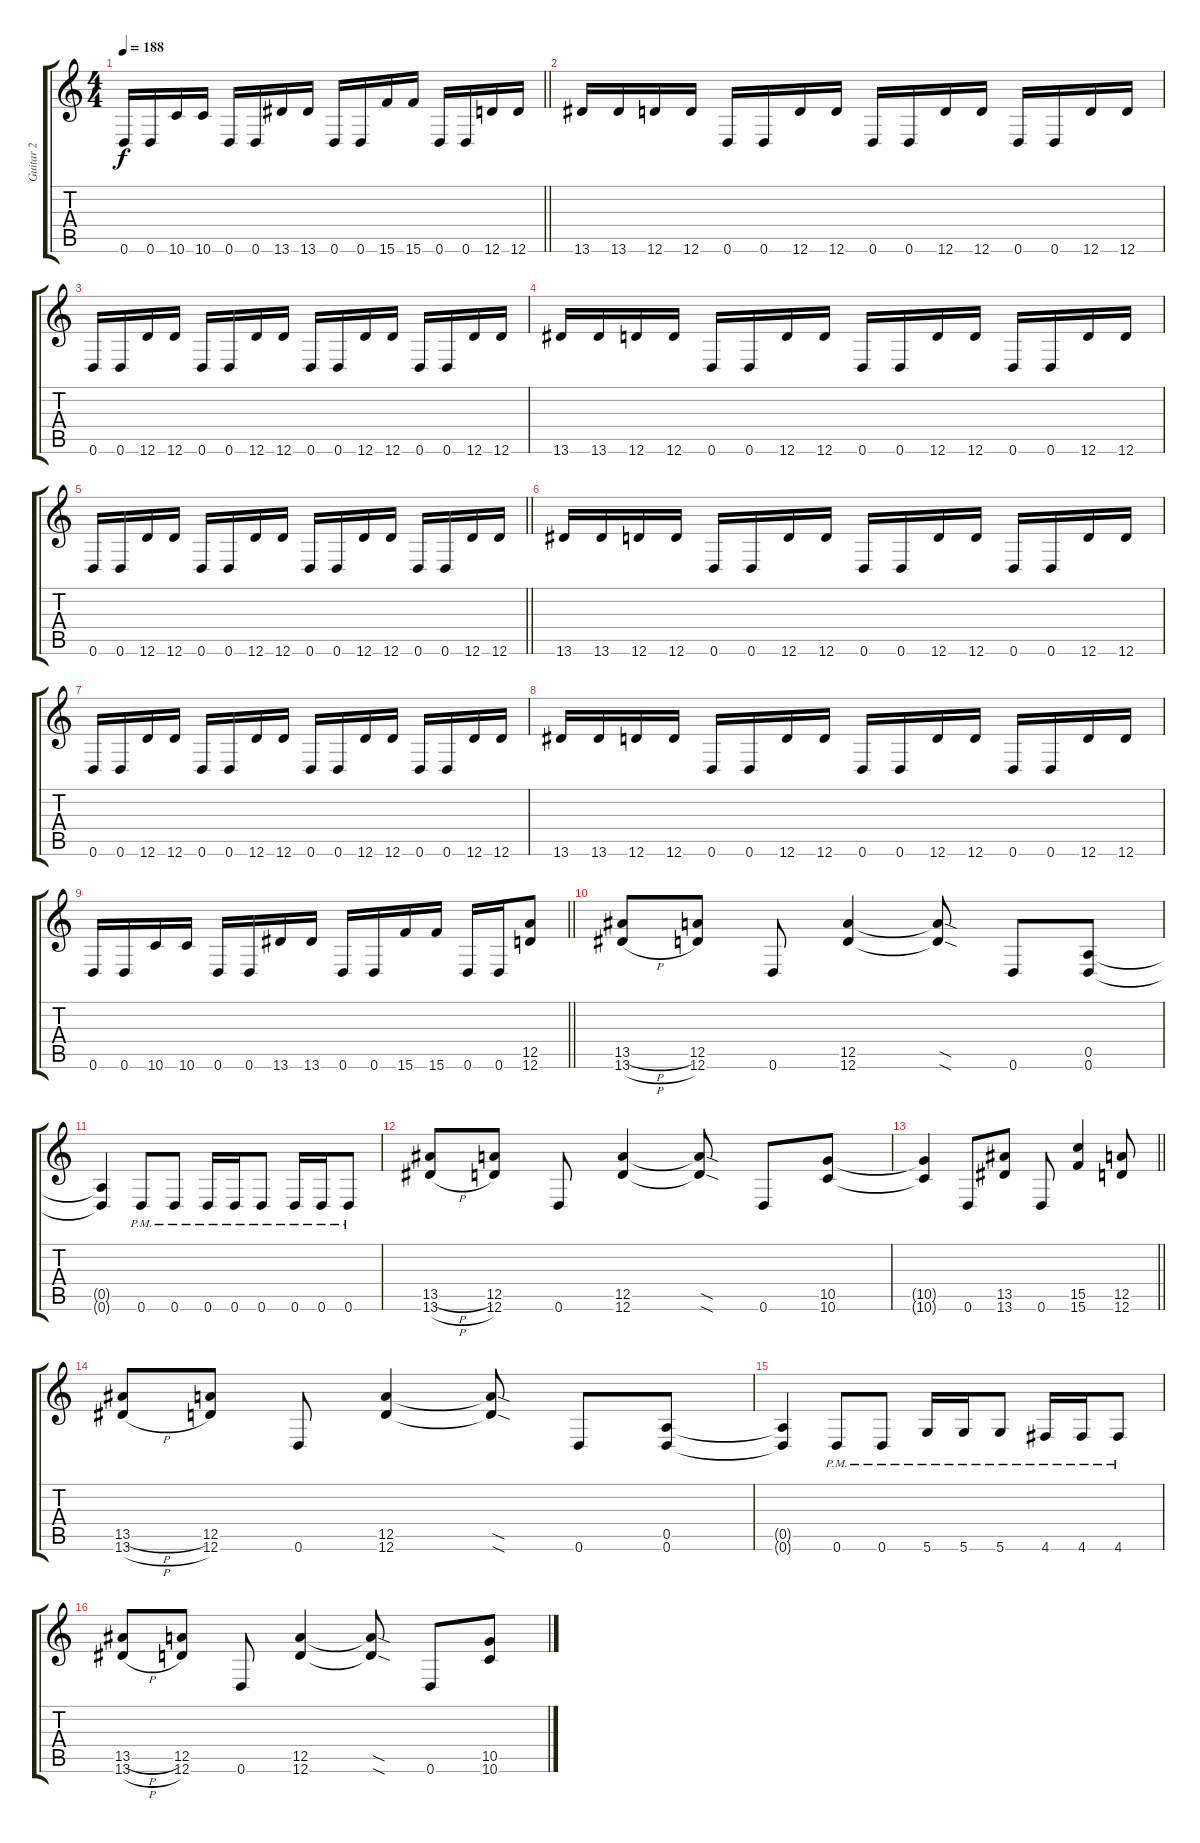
\track ("Guitar 2" "Guitar 2") {instrument distortionguitar}
\staff {score tabs}
\tuning (E4 B3 G3 D3 A2 D2) {hide}
\ts (4 4)
\tempo 188
\clef g2
\barLineRight lightlight
\ks c
0.6.16{dy f} 0.6.16 10.6.16 10.6.16 0.6.16 0.6.16 13.6.16 13.6.16 0.6.16 0.6.16 15.6.16 15.6.16 0.6.16 0.6.16 12.6.16 12.6.16 |
13.6.16 13.6.16 12.6.16 12.6.16 0.6.16 0.6.16 12.6.16 12.6.16 0.6.16 0.6.16 12.6.16 12.6.16 0.6.16 0.6.16 12.6.16 12.6.16 |
0.6.16 0.6.16 12.6.16 12.6.16 0.6.16 0.6.16 12.6.16 12.6.16 0.6.16 0.6.16 12.6.16 12.6.16 0.6.16 0.6.16 12.6.16 12.6.16 |
13.6.16 13.6.16 12.6.16 12.6.16 0.6.16 0.6.16 12.6.16 12.6.16 0.6.16 0.6.16 12.6.16 12.6.16 0.6.16 0.6.16 12.6.16 12.6.16 |
\barLineRight lightlight
0.6.16 0.6.16 12.6.16 12.6.16 0.6.16 0.6.16 12.6.16 12.6.16 0.6.16 0.6.16 12.6.16 12.6.16 0.6.16 0.6.16 12.6.16 12.6.16 |
13.6.16 13.6.16 12.6.16 12.6.16 0.6.16 0.6.16 12.6.16 12.6.16 0.6.16 0.6.16 12.6.16 12.6.16 0.6.16 0.6.16 12.6.16 12.6.16 |
0.6.16 0.6.16 12.6.16 12.6.16 0.6.16 0.6.16 12.6.16 12.6.16 0.6.16 0.6.16 12.6.16 12.6.16 0.6.16 0.6.16 12.6.16 12.6.16 |
13.6.16 13.6.16 12.6.16 12.6.16 0.6.16 0.6.16 12.6.16 12.6.16 0.6.16 0.6.16 12.6.16 12.6.16 0.6.16 0.6.16 12.6.16 12.6.16 |
\barLineRight lightlight
0.6.16 0.6.16 10.6.16 10.6.16 0.6.16 0.6.16 13.6.16 13.6.16 0.6.16 0.6.16 15.6.16 15.6.16 0.6.16 0.6.16 (12.5 12.6).8 |
\section ("" "")
(13.5{h} 13.6{h}).8 (12.5 12.6).8 0.6.8 (12.5 12.6).4 (12.5{sod t} 12.6{sod t}).8 0.6.8 (0.5 0.6).8 |
(0.5{t} 0.6{t}).4 0.6{pm}.8 0.6{pm}.8 0.6{pm}.16 0.6{pm}.16 0.6{pm}.8 0.6{pm}.16 0.6{pm}.16 0.6{pm}.8 |
(13.5{h} 13.6{h}).8 (12.5 12.6).8 0.6.8 (12.5 12.6).4 (12.5{sod t} 12.6{sod t}).8 0.6.8 (10.5 10.6).8 |
\barLineRight lightlight
(10.5{t} 10.6{t}).4 0.6.8 (13.5 13.6).8 0.6.8 (15.5 15.6).4 (12.5 12.6).8 |
(13.5{h} 13.6{h}).8 (12.5 12.6).8 0.6.8 (12.5 12.6).4 (12.5{sod t} 12.6{sod t}).8 0.6.8 (0.5 0.6).8 |
(0.5{t} 0.6{t}).4 0.6{pm}.8 0.6{pm}.8 5.6{pm}.16 5.6{pm}.16 5.6{pm}.8 4.6{pm}.16 4.6{pm}.16 4.6{pm}.8 |
(13.5{h} 13.6{h}).8 (12.5 12.6).8 0.6.8 (12.5 12.6).4 (12.5{sod t} 12.6{sod t}).8 0.6.8 (10.5 10.6).8
